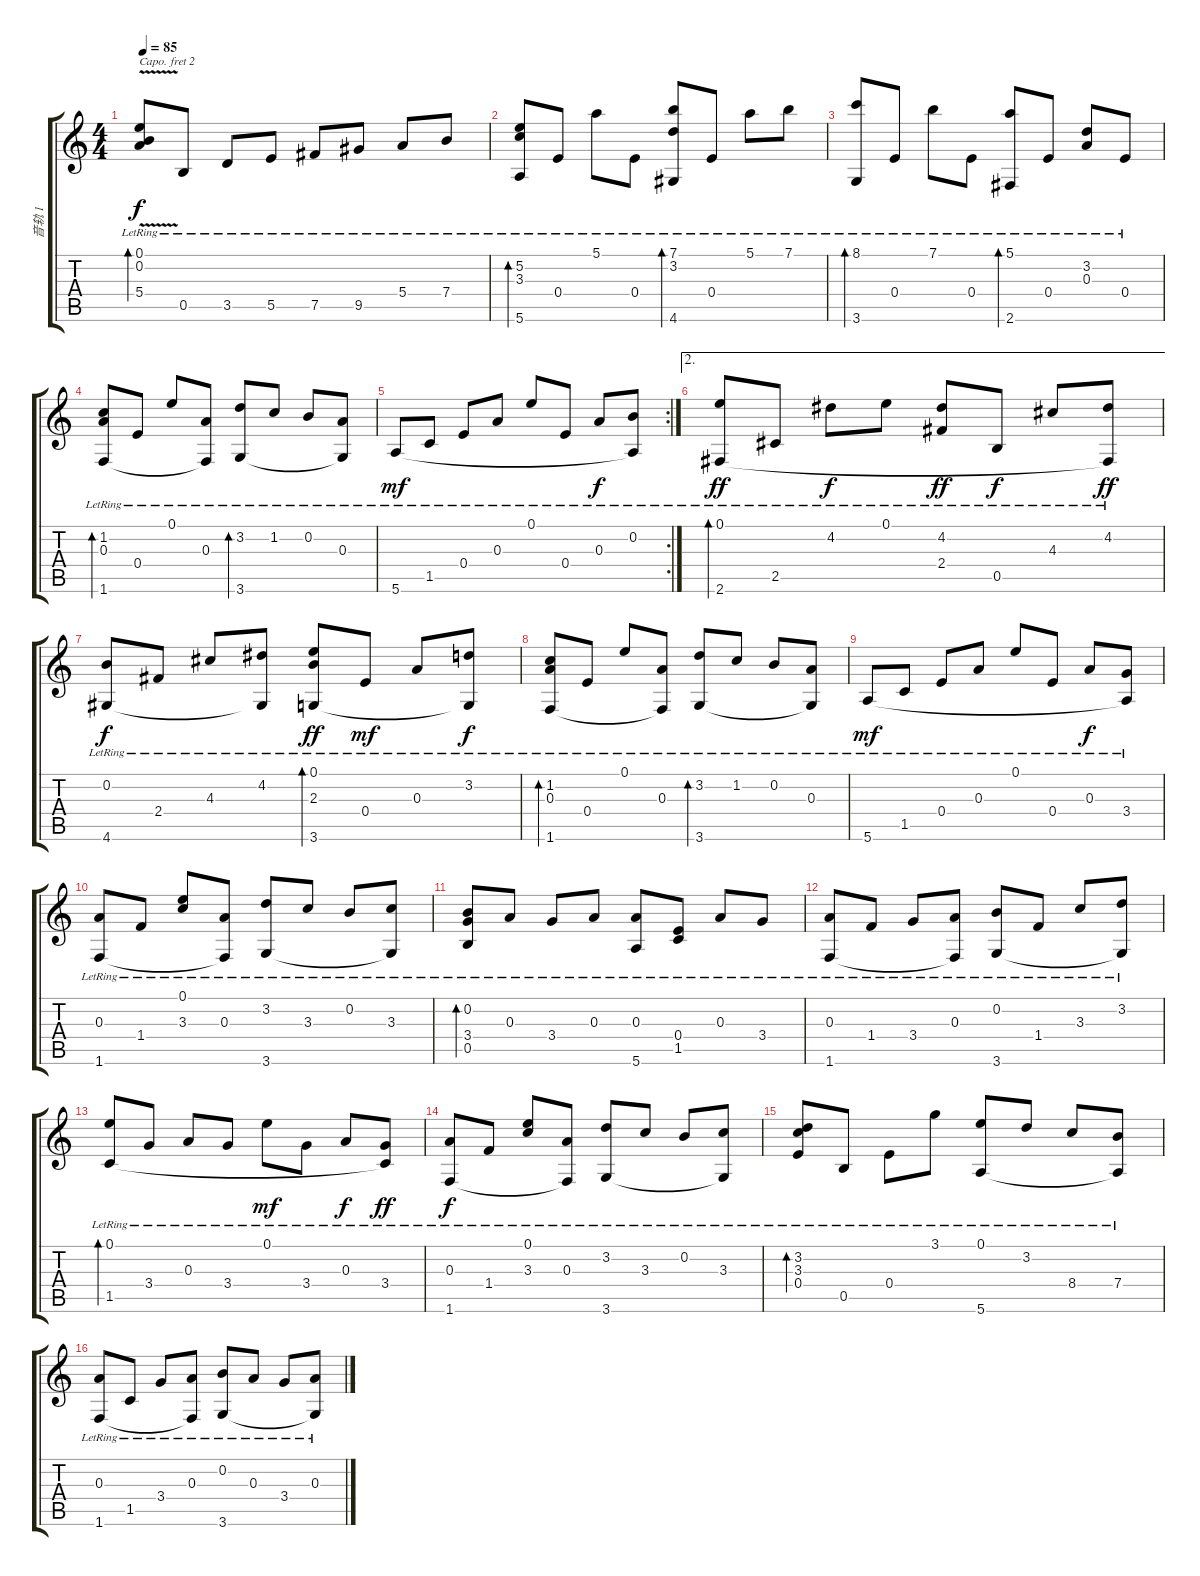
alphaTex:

\track ("音轨 1" "音轨 1") {instrument acousticguitarsteel}
\staff {score tabs}
\capo 2
\tuning (D4 A3 G3 D3 A2 D2) {hide}
\ts (4 4)
\tempo 85
\clef g2
\ks c
(0.1{v lr} 0.2{lr} 5.4{lr}).8{bd 240 dy f} 0.5{lr}.8 3.5{lr}.8 5.5{lr}.8 7.5{lr}.8 9.5{lr}.8 5.4{lr}.8 7.4{lr}.8 |
(5.2{lr} 3.3{lr} 5.6{lr}).8{bd 240} 0.4{lr}.8 5.1{lr}.8 0.4{lr}.8 (7.1{lr} 3.2{lr} 4.6{lr}).8{bd 240} 0.4{lr}.8 5.1{lr}.8 7.1{lr}.8 |
(8.1{lr} 3.6{lr}).8{bd 240} 0.4{lr}.8 7.1{lr}.8 0.4{lr}.8 (5.1{lr} 2.6{lr}).8{bd 240} 0.4{lr}.8 (3.2{lr} 0.3{lr}).8 0.4{lr}.8 |
(1.2{lr} 0.3{lr} 1.6{lr}).8{bd 240} 0.4{lr}.8 0.1{lr}.8 (0.3{lr} 1.6{t}).8 (3.2{lr} 3.6{lr}).8{bd 240} 1.2{lr}.8 0.2{lr}.8 (0.3{lr} 3.6{t}).8 |
\rc 2
5.6{lr}.8{dy mf} 1.5{lr}.8 0.4{lr}.8 0.3{lr}.8 0.1{lr}.8 0.4{lr}.8 0.3{lr}.8{dy f} (0.2{lr} 5.6{t}).8 |
\ae 2
(0.1{lr} 2.6{lr}).8{bd 240 dy ff} 2.5{lr}.8 4.2{lr}.8{dy f} 0.1{lr}.8 (4.2{lr} 2.4{lr}).8{dy ff} 0.5{lr}.8{dy f} 4.3{lr}.8 (4.2{lr} 2.6{t}).8{dy ff} |
(0.2{lr} 4.6{lr}).8{dy f} 2.4{lr}.8 4.3{lr}.8 (4.2{lr} 4.6{t}).8 (0.1{lr} 2.3{lr} 3.6{lr}).8{bd 240 dy ff} 0.4{lr}.8{dy mf} 0.3{lr}.8 (3.2{lr} 3.6{t}).8{dy f} |
(1.2{lr} 0.3{lr} 1.6{lr}).8{bd 240} 0.4{lr}.8 0.1{lr}.8 (0.3{lr} 1.6{t}).8 (3.2{lr} 3.6{lr}).8{bd 240} 1.2{lr}.8 0.2{lr}.8 (0.3{lr} 3.6{t}).8 |
5.6{lr}.8{dy mf} 1.5{lr}.8 0.4{lr}.8 0.3{lr}.8 0.1{lr}.8 0.4{lr}.8 0.3{lr}.8{dy f} (3.4{lr} 5.6{t}).8 |
(0.3{lr} 1.6{lr}).8 1.4{lr}.8 (0.1{lr} 3.3{lr}).8 (0.3{lr} 1.6{t}).8 (3.2{lr} 3.6{lr}).8 3.3{lr}.8 0.2{lr}.8 (3.3{lr} 3.6{t}).8 |
(0.2{lr} 3.4{lr} 0.5{lr}).8{bd 240} 0.3{lr}.8 3.4{lr}.8 0.3{lr}.8 (0.3{lr} 5.6{lr}).8 (0.4{lr} 1.5{lr}).8 0.3{lr}.8 3.4{lr}.8 |
(0.3{lr} 1.6{lr}).8 1.4{lr}.8 3.4{lr}.8 (0.3{lr} 1.6{t}).8 (0.2{lr} 3.6{lr}).8 1.4{lr}.8 3.3{lr}.8 (3.2{lr} 3.6{t}).8 |
(0.1{lr} 1.5{lr}).8{bd 240} 3.4{lr}.8 0.3{lr}.8 3.4{lr}.8 0.1{lr}.8{dy mf} 3.4{lr}.8 0.3{lr}.8{dy f} (3.4{lr} 1.5{t}).8{dy ff} |
(0.3{lr} 1.6{lr}).8{dy f} 1.4{lr}.8 (0.1{lr} 3.3{lr}).8 (0.3{lr} 1.6{t}).8 (3.2{lr} 3.6{lr}).8 3.3{lr}.8 0.2{lr}.8 (3.3{lr} 3.6{t}).8 |
(3.2{lr} 3.3{lr} 0.4{lr}).8{bd 240} 0.5{lr}.8 0.4{lr}.8 3.1{lr}.8 (0.1{lr} 5.6{lr}).8 3.2{lr}.8 8.4{lr}.8 (7.4{lr} 5.6{t}).8 |
(0.3{lr} 1.6{lr}).8 1.5{lr}.8 3.4{lr}.8 (0.3{lr} 1.6{t}).8 (0.2{lr} 3.6{lr}).8 0.3{lr}.8 3.4{lr}.8 (0.3{lr} 3.6{t}).8
